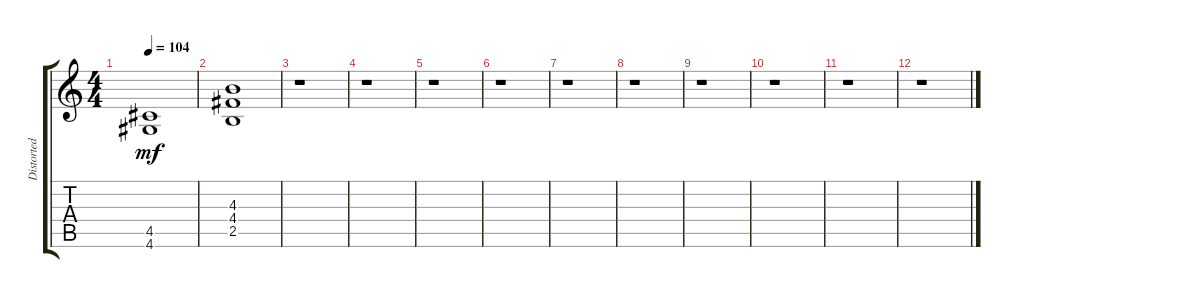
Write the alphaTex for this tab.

\track ("Distorted" "Distorted") {instrument distortionguitar}
\staff {score tabs}
\tuning (E4 B3 G3 D3 A2 E2) {hide}
\ts (4 4)
\tempo 104
\clef g2
\ks c
(4.5 4.6).1{dy mf} |
(4.3 4.4 2.5).1 |
r.1 |
r.1 |
r.1 |
r.1 |
r.1 |
r.1 |
r.1 |
r.1 |
r.1 |
r.1
